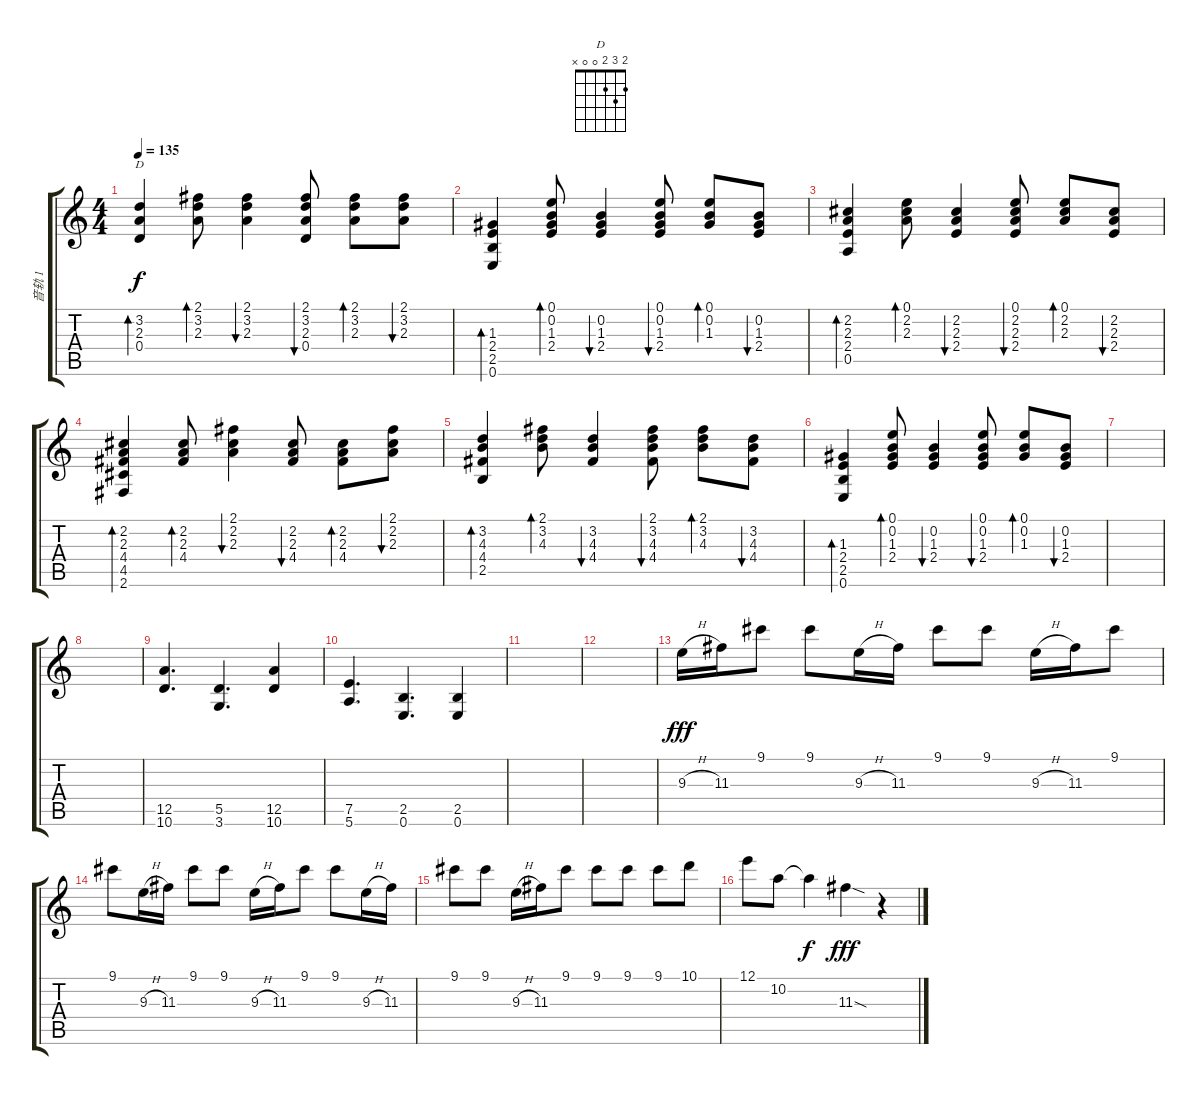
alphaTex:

\track ("音轨 1" "音轨 1") {instrument distortionguitar}
\staff {score tabs}
\tuning (E4 B3 G3 D3 A2 E2) {hide}
\chord ("D" 2 3 2 0 0 x)
\ts (4 4)
\tempo 135
\clef g2
\ks c
(3.2 2.3 0.4).4{bd 120 ch "D" dy f} (2.1 3.2 2.3).8{bd 120} (2.1 3.2 2.3).4{bu 120} (2.1 3.2 2.3 0.4).8{bu 120} (2.1 3.2 2.3).8{bd 120} (2.1 3.2 2.3).8{bu 120} |
(1.3 2.4 2.5 0.6).4{bd 120} (0.1 0.2 1.3 2.4).8{bd 120} (0.2 1.3 2.4).4{bu 120} (0.1 0.2 1.3 2.4).8{bu 120} (0.1 0.2 1.3).8{bd 120} (0.2 1.3 2.4).8{bu 120} |
(2.2 2.3 2.4 0.5).4{bd 120} (0.1 2.2 2.3).8{bd 120} (2.2 2.3 2.4).4{bu 120} (0.1 2.2 2.3 2.4).8{bu 120} (0.1 2.2 2.3).8{bd 120} (2.2 2.3 2.4).8{bu 120} |
(2.2 2.3 4.4 4.5 2.6).4{bd 120} (2.2 2.3 4.4).8{bd 120} (2.1 2.2 2.3).4{bu 120} (2.2 2.3 4.4).8{bu 120} (2.2 2.3 4.4).8{bd 120} (2.1 2.2 2.3).8{bu 120} |
(3.2 4.3 4.4 2.5).4{bd 120} (2.1 3.2 4.3).8{bd 120} (3.2 4.3 4.4).4{bu 120} (2.1 3.2 4.3 4.4).8{bu 120} (2.1 3.2 4.3).8{bd 120} (3.2 4.3 4.4).8{bu 120} |
(1.3 2.4 2.5 0.6).4{bd 120} (0.1 0.2 1.3 2.4).8{bd 120} (0.2 1.3 2.4).4{bu 120} (0.1 0.2 1.3 2.4).8{bu 120} (0.1 0.2 1.3).8{bd 120} (0.2 1.3 2.4).8{bu 120} |
|
|
(12.5 10.6).4{d} (5.5 3.6).4{d} (12.5 10.6).4 |
(7.5 5.6).4{d} (2.5 0.6).4{d} (2.5 0.6).4 |
|
|
9.3{h}.16{dy fff} 11.3.16 9.1.8 9.1.8 9.3{h}.16 11.3.16 9.1.8 9.1.8 9.3{h}.16 11.3.16 9.1.8 |
9.1.8 9.3{h}.16 11.3.16 9.1.8 9.1.8 9.3{h}.16 11.3.16 9.1.8 9.1.8 9.3{h}.16 11.3.16 |
9.1.8 9.1.8 9.3{h}.16 11.3.16 9.1.8 9.1.8 9.1.8 9.1.8 10.1.8 |
12.1.8 10.2.8 10.2{t}.4{dy f} 11.3{sod}.4{dy fff} r.4
